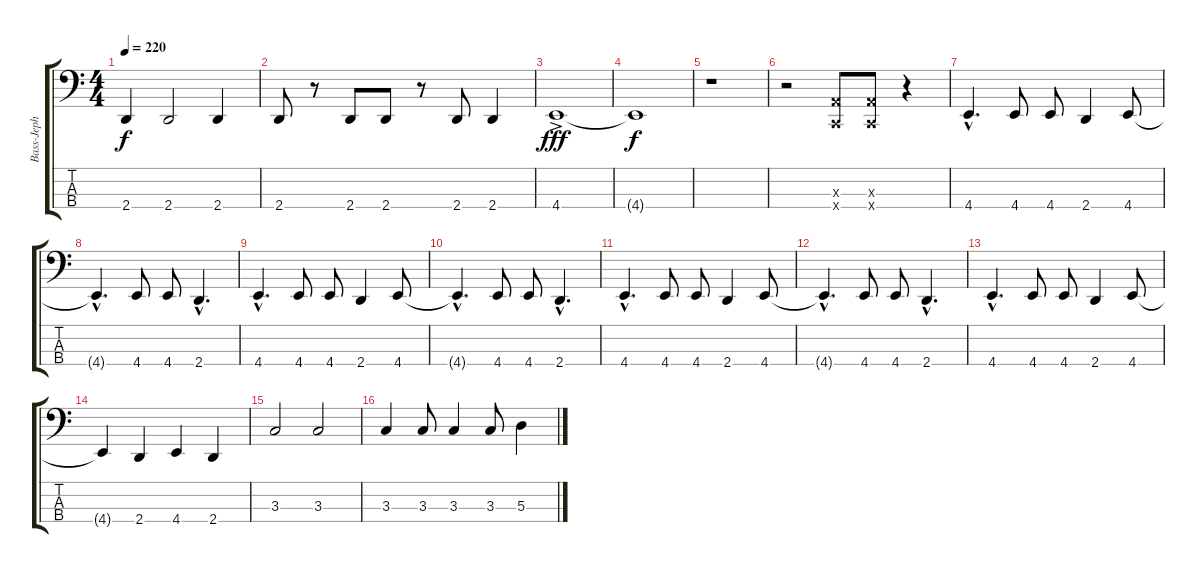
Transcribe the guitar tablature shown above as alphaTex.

\track ("Bass-Jeph Howard- Tuned CADG!!!!!!" "Bass-Jeph ") {instrument electricbassfinger}
\staff {score tabs}
\tuning (G2 D2 A1 C1) {hide}
\ts (4 4)
\tempo 220
\clef f4
\ks c
2.4{t}.4{dy f} 2.4.2 2.4.4 |
2.4.8 r.8 2.4.8 2.4.8 r.8 2.4.8 2.4.4 |
4.4{ac}.1{dy fff} |
4.4{t}.1{dy f} |
r.1 |
r.2 (0.3{x} 0.4{x}).8 (0.3{x} 0.4{x}).8 r.4 |
4.4{hac}.4{d} 4.4.8 4.4.8 2.4.4 4.4.8 |
4.4{hac t}.4{d} 4.4.8 4.4.8 2.4{hac}.4{d} |
4.4{hac}.4{d} 4.4.8 4.4.8 2.4.4 4.4.8 |
4.4{hac t}.4{d} 4.4.8 4.4.8 2.4{hac}.4{d} |
4.4{hac}.4{d} 4.4.8 4.4.8 2.4.4 4.4.8 |
4.4{hac t}.4{d} 4.4.8 4.4.8 2.4{hac}.4{d} |
4.4{hac}.4{d} 4.4.8 4.4.8 2.4.4 4.4.8 |
4.4{t}.4 2.4.4 4.4.4 2.4.4 |
3.3.2 3.3.2 |
3.3.4 3.3.8 3.3.4 3.3.8 5.3.4
